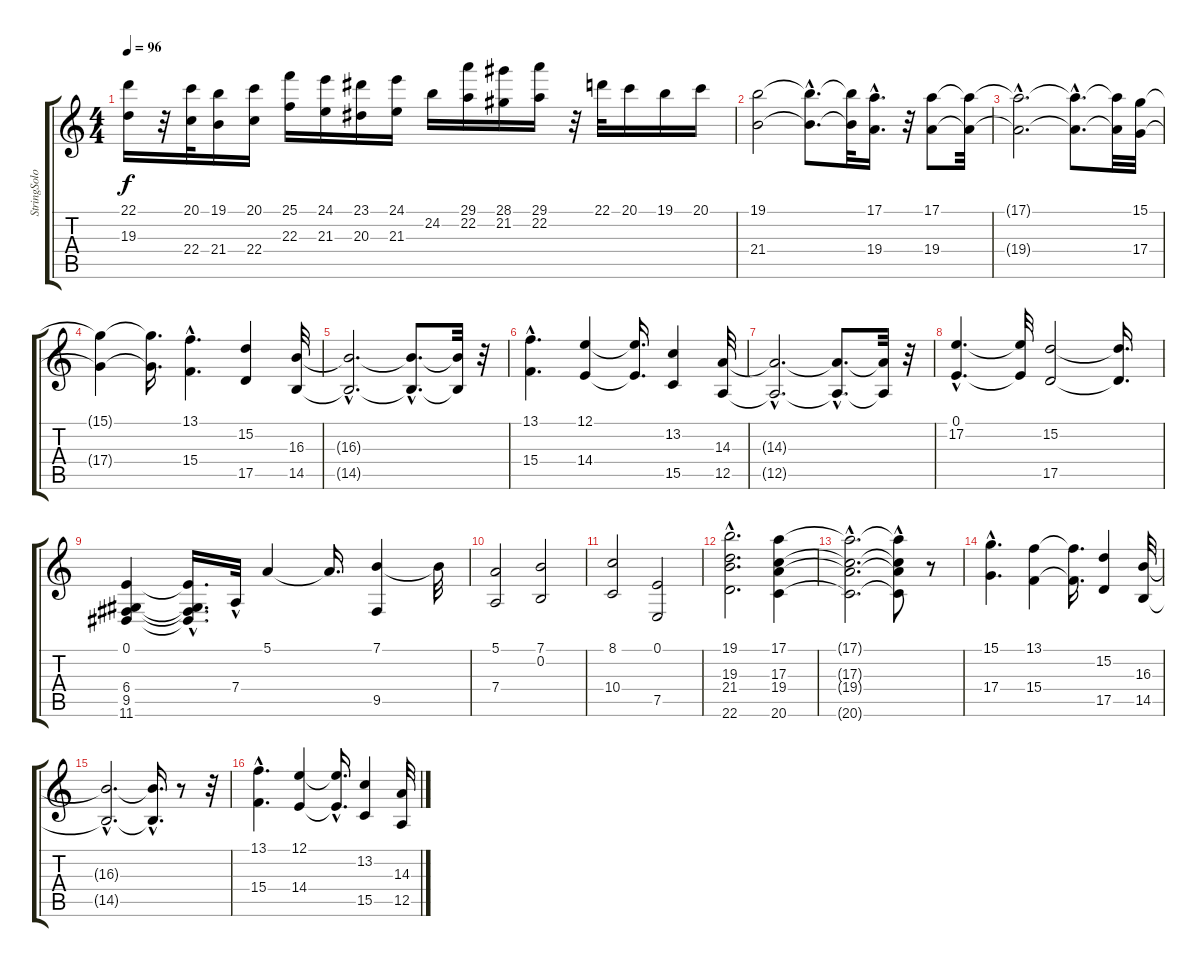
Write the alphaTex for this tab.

\track ("StringSolo" "StringSolo") {instrument synthstrings1}
\staff {score tabs}
\tuning (E4 B3 G3 D3 A2 E2) {hide}
\ts (4 4)
\tempo 96
\clef g2
\ks c
(22.1 19.3).16{dy f} r.32 (20.1 22.4).32 (19.1 21.4).16 (20.1 22.4).16 (25.1 22.3).16 (24.1 21.3).16 (23.1 20.3).16 (24.1 21.3).16 24.2.16 (29.1 22.2).16 (28.1 21.2).16 (29.1 22.2).16 r.32 22.1.32 20.1.16 19.1.16 20.1.16 |
(19.1 21.4).2 (19.1{hac t} 21.4{hac t}).8{d} (19.1{t} 21.4{t}).32 (17.1{hac} 19.4{hac}).16{d} r.32 (17.1 19.4).8 (17.1{t} 19.4{t}).32 |
(17.1{hac t} 19.4{hac t}).2{d} (17.1{hac t} 19.4{hac t}).8{d} (17.1{t} 19.4{t}).32 (15.1 17.4).32 |
(15.1{t} 17.4{t}).4 (15.1{t} 17.4{t}).16{d} (13.1{hac} 15.4{hac}).4{d} (15.2 17.5).4 (16.3 14.5).32 |
(16.3{hac t} 14.5{hac t}).2{d} (16.3{hac t} 14.5{hac t}).8{d} (16.3{t} 14.5{t}).32 r.32 |
(13.1{hac} 15.4{hac}).4{d} (12.1 14.4).4 (12.1{t} 14.4{t}).16{d} (13.2 15.5).4 (14.3 12.5).32 |
(14.3{hac t} 12.5{hac t}).2{d} (14.3{hac t} 12.5{hac t}).8{d} (14.3{t} 12.5{t}).32 r.32 |
(0.1{hac} 17.2{hac}).4{d} (0.1{t} 17.2{t}).32 (15.2 17.5).2 (15.2{t} 17.5{t}).16{d} |
(0.1 6.4 9.5 11.6).4 (0.1{hac t} 6.4{hac t} 9.5{t} 11.6{t}).16{d} 7.4{hac}.32 5.1.4 5.1{t}.16{d} (7.1 9.5).4 7.1{t}.32 |
(5.1 7.4).2 (7.1 0.2).2 |
(8.1 10.4).2 (0.1 7.5).2 |
(19.1{hac} 19.3{hac} 21.4{hac} 22.6{hac}).2{d} (17.1 17.3 19.4 20.6).4 |
(17.1{hac t} 17.3{hac t} 19.4{hac t} 20.6{hac t}).2{d} (17.1{hac t} 17.3{t} 19.4{hac t} 20.6{t}).8 r.8 |
(15.1{hac} 17.4{hac}).4{d} (13.1 15.4).4 (13.1{t} 15.4{t}).16{d} (15.2 17.5).4 (16.3 14.5).32 |
(16.3{hac t} 14.5{hac t}).2{d} (16.3{hac t} 14.5{hac t}).16{d} r.8 r.32 |
(13.1{hac} 15.4{hac}).4{d} (12.1 14.4).4 (12.1{hac t} 14.4{hac t}).16{d} (13.2 15.5).4 (14.3 12.5).32
